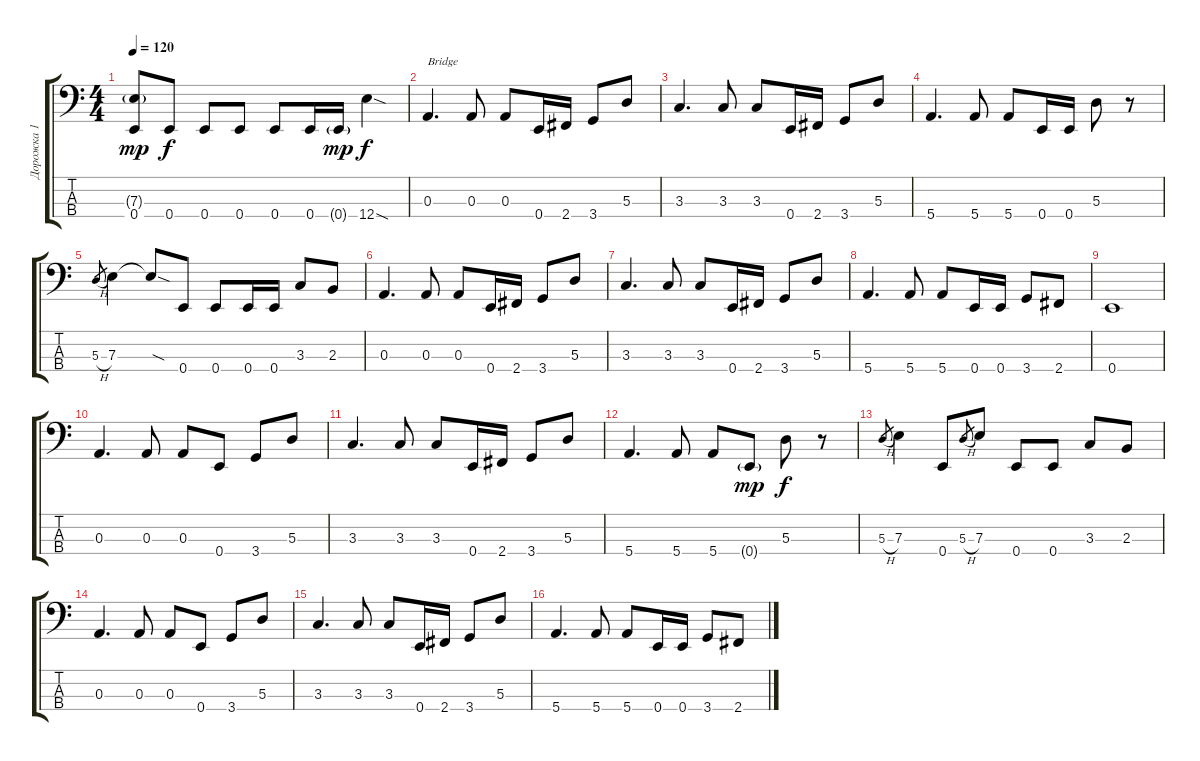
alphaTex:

\track ("Дорожка 1" "Дорожка 1") {instrument electricbassfinger}
\staff {score tabs}
\tuning (G2 D2 A1 E1) {hide}
\ts (4 4)
\tempo 120
\clef f4
\ks c
(7.3{g} 0.4).8{dy mp} 0.4.8{dy f} 0.4.8 0.4.8 0.4.8 0.4.16 0.4{g}.16{dy mp} 12.4{sod}.4{dy f} |
0.3.4{d txt "Bridge"} 0.3.8 0.3.8 0.4.16 2.4.16 3.4.8 5.3.8 |
3.3.4{d} 3.3.8 3.3.8 0.4.16 2.4.16 3.4.8 5.3.8 |
5.4.4{d} 5.4.8 5.4.8 0.4.16 0.4.16 5.3.8 r.8 |
5.3{h}.8{gr} 7.3.4 7.3{sod t}.8 0.4.8 0.4.8 0.4.16 0.4.16 3.3.8 2.3.8 |
0.3.4{d} 0.3.8 0.3.8 0.4.16 2.4.16 3.4.8 5.3.8 |
3.3.4{d} 3.3.8 3.3.8 0.4.16 2.4.16 3.4.8 5.3.8 |
5.4.4{d} 5.4.8 5.4.8 0.4.16 0.4.16 3.4.8 2.4.8 |
0.4.1 |
0.3.4{d} 0.3.8 0.3.8 0.4.8 3.4.8 5.3.8 |
3.3.4{d} 3.3.8 3.3.8 0.4.16 2.4.16 3.4.8 5.3.8 |
5.4.4{d} 5.4.8 5.4.8 0.4{g}.8{dy mp} 5.3.8{dy f} r.8 |
5.3{h}.8{gr} 7.3.4 0.4.8 5.3{h}.8{gr} 7.3.8 0.4.8 0.4.8 3.3.8 2.3.8 |
0.3.4{d} 0.3.8 0.3.8 0.4.8 3.4.8 5.3.8 |
3.3.4{d} 3.3.8 3.3.8 0.4.16 2.4.16 3.4.8 5.3.8 |
5.4.4{d} 5.4.8 5.4.8 0.4.16 0.4.16 3.4.8 2.4.8
